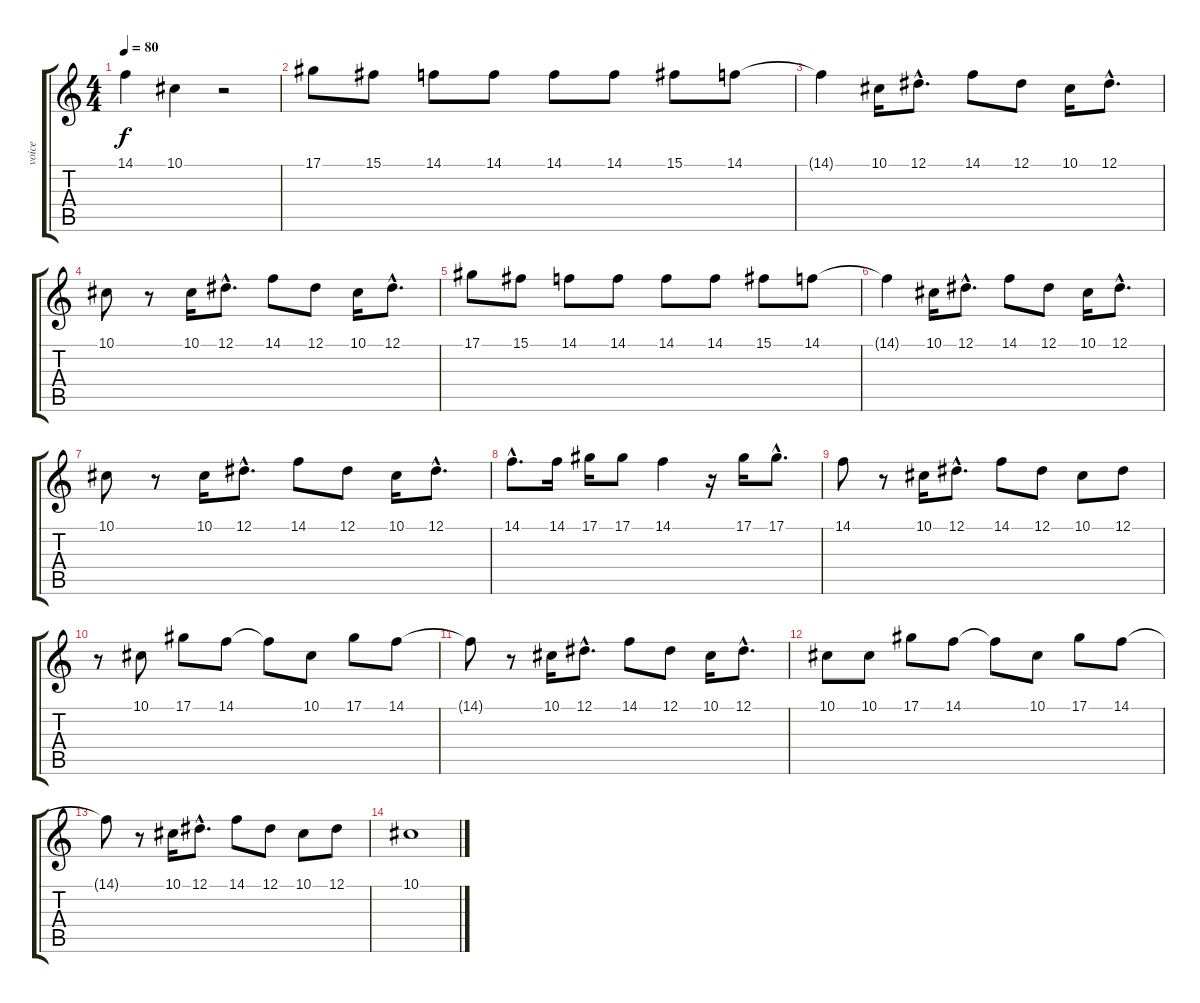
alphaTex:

\track ("voice" "voice") {instrument ocarina}
\staff {score tabs}
\tuning (Eb4 Bb3 Gb3 Db3 Ab2 Eb2) {hide}
\ts (4 4)
\tempo 80
\clef g2
\ks c
14.1.4{dy f} 10.1.4 r.2 |
17.1.8 15.1.8 14.1.8 14.1.8 14.1.8 14.1.8 15.1.8 14.1.8 |
14.1{t}.4 10.1.16 12.1{hac}.8{d} 14.1.8 12.1.8 10.1.16 12.1{hac}.8{d} |
10.1.8 r.8 10.1.16 12.1{hac}.8{d} 14.1.8 12.1.8 10.1.16 12.1{hac}.8{d} |
17.1.8 15.1.8 14.1.8 14.1.8 14.1.8 14.1.8 15.1.8 14.1.8 |
14.1{t}.4 10.1.16 12.1{hac}.8{d} 14.1.8 12.1.8 10.1.16 12.1{hac}.8{d} |
10.1.8 r.8 10.1.16 12.1{hac}.8{d} 14.1.8 12.1.8 10.1.16 12.1{hac}.8{d} |
14.1{hac}.8{d} 14.1.16 17.1.16 17.1.8 14.1.4 r.16 17.1.16 17.1{hac}.8{d} |
14.1.8 r.8 10.1.16 12.1{hac}.8{d} 14.1.8 12.1.8 10.1.8 12.1.8 |
r.8 10.1.8 17.1.8 14.1.8 14.1{t}.8 10.1.8 17.1.8 14.1.8 |
14.1{t}.8 r.8 10.1.16 12.1{hac}.8{d} 14.1.8 12.1.8 10.1.16 12.1{hac}.8{d} |
10.1.8 10.1.8 17.1.8 14.1.8 14.1{t}.8 10.1.8 17.1.8 14.1.8 |
14.1{t}.8 r.8 10.1.16 12.1{hac}.8{d} 14.1.8 12.1.8 10.1.8 12.1.8 |
10.1.1
